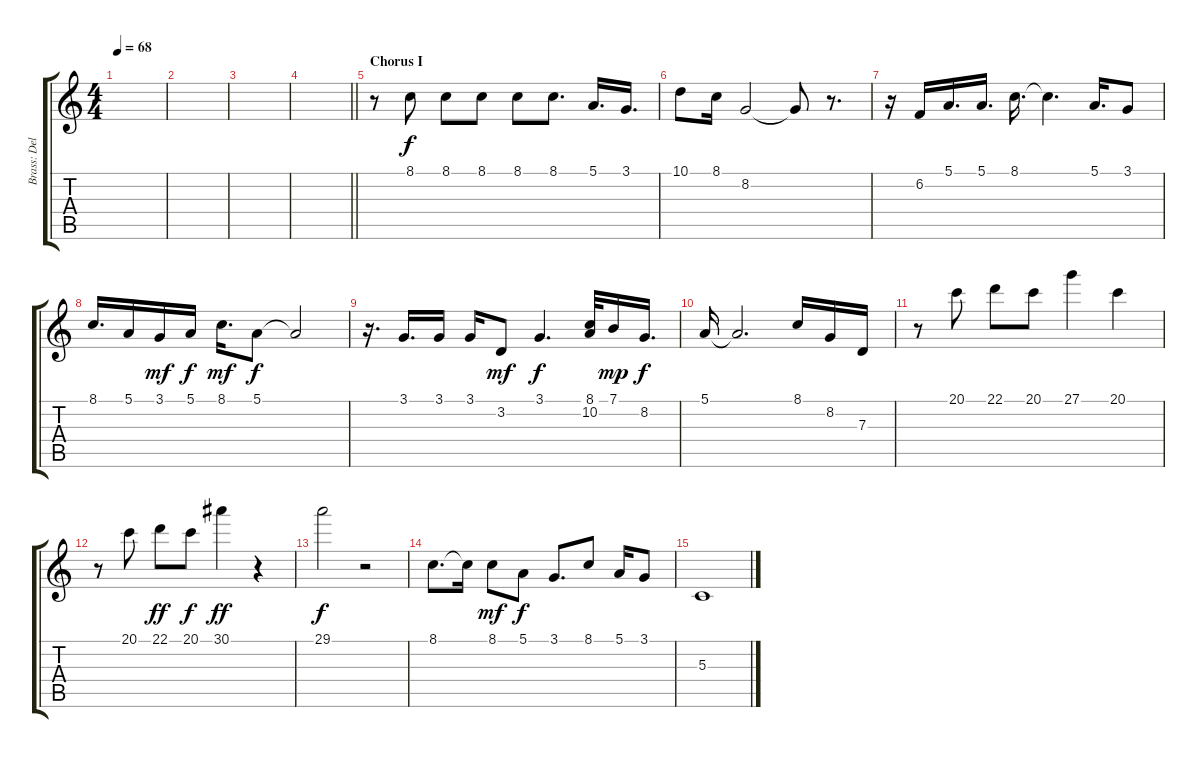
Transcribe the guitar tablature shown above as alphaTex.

\track ("Brass: Del Newman" "Brass: Del") {instrument brasssection}
\staff {score tabs}
\tuning (E4 B3 G3 D3 A2 E2) {hide}
\ts (4 4)
\tempo 68
\clef g2
\ks c
|
|
|
\barLineRight lightlight
|
\section ("" "Chorus I")
r.8{instrument flute} 8.1.8 8.1.8 8.1.8 8.1.8 8.1.8{d} 5.1.16{d} 3.1.16{d} |
10.1.8 8.1.16 8.2.2 8.2{t}.8 r.8{d} |
r.16 6.2.16 5.1.16{d} 5.1.16{d} 8.1.16{d} 8.1{t}.4{d} 5.1.16{d} 3.1.8 |
8.1.16{d} 5.1.16 3.1.16{dy mf} 5.1.16{dy f} 8.1.16{d dy mf} 5.1.8{dy f} 5.1{t}.2 |
r.16{d} 3.1.16{d} 3.1.16 3.1.16 3.2.8{dy mf} 3.1.4{d dy f} (8.1 10.2).32 7.1.16{dy mp} 8.2.16{d dy f} |
5.1.16 5.1{t}.2{d} 8.1.16 8.2.16 7.3.16 |
r.8{instrument brasssection} 20.1.8 22.1.8 20.1.8 27.1.4 20.1.4 |
r.8 20.1.8 22.1.8{dy ff} 20.1.8{dy f} 30.1.4{dy ff} r.4 |
29.1.2{dy f} r.2 |
8.1.8{d instrument flute} 8.1{t}.16 8.1.8{dy mf} 5.1.8{dy f} 3.1.8{d} 8.1.8 5.1.16 3.1.8 |
5.3.1
